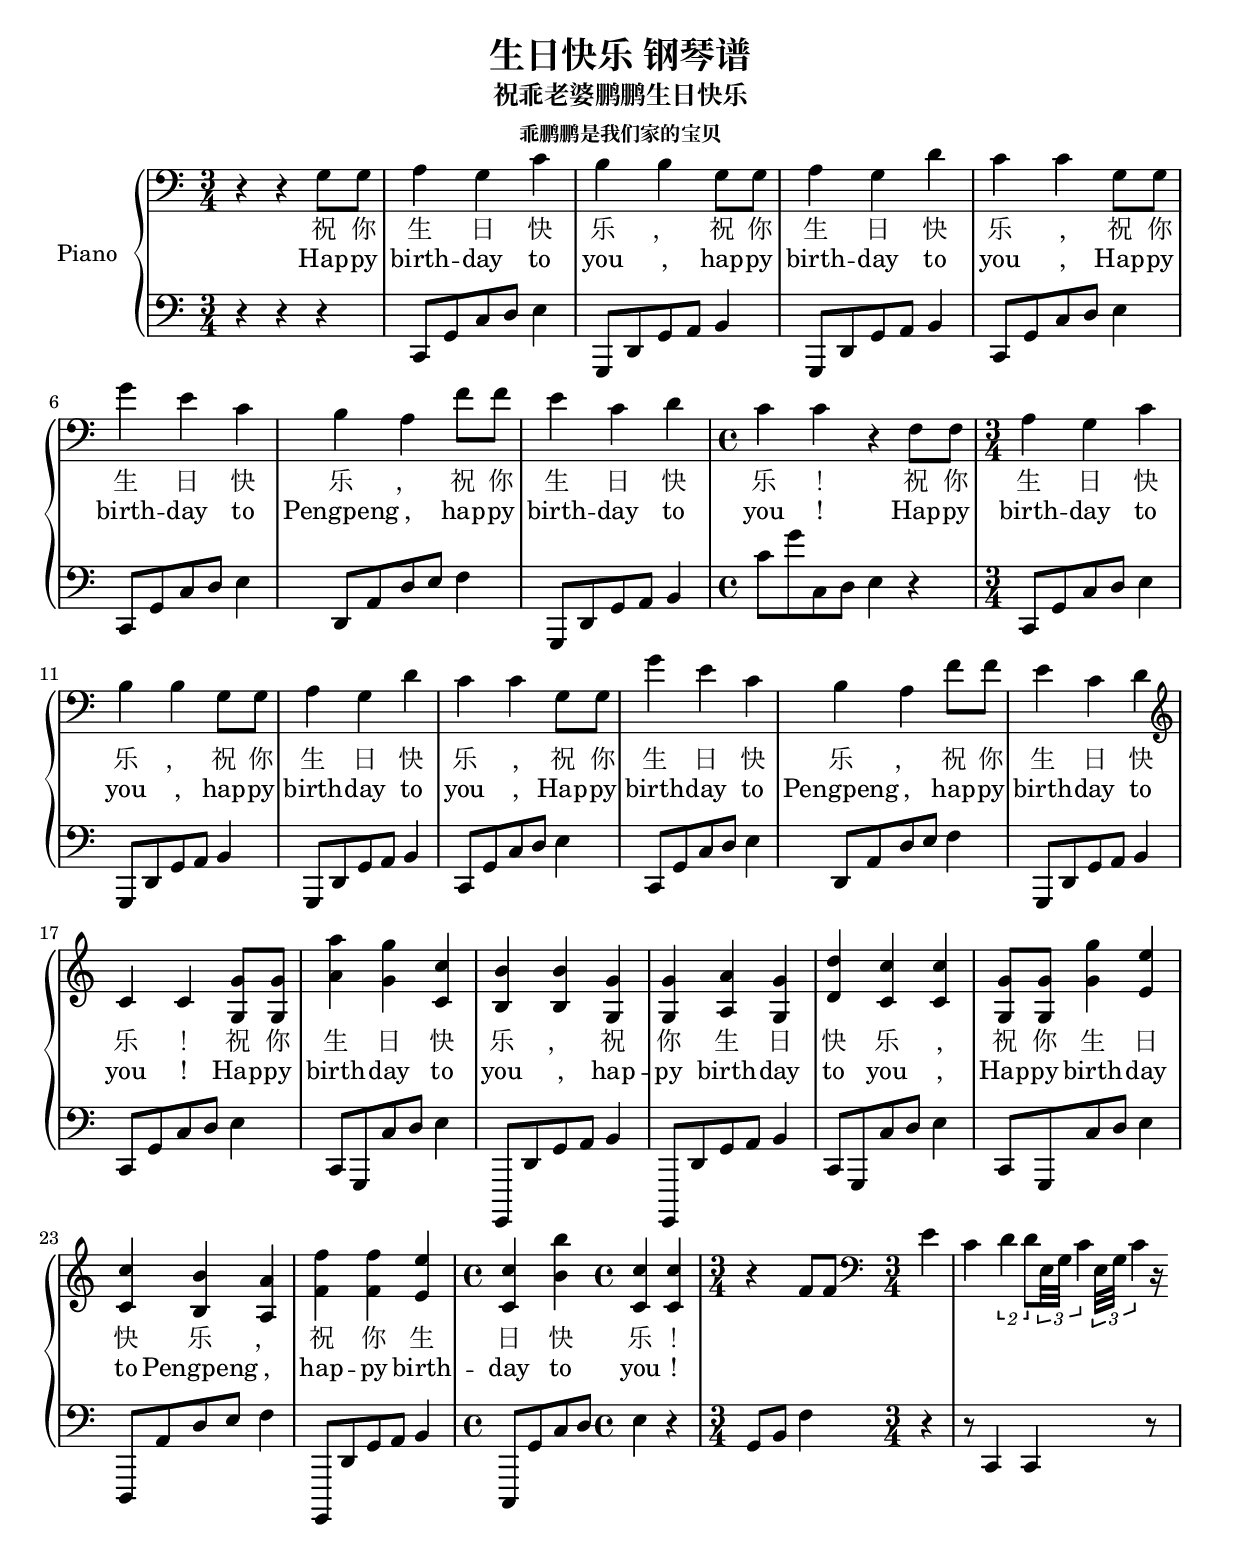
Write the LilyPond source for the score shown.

%% Use convert-ly to update this file if the version is different to the lilypond you use.
%% For more information go to (info "(lilypond)Piano music"). Place cursor after the last
%% parenthesis and C-x C-e.

%% http://m.gepuwang.net/gangqinpu/4974.html 

\header {
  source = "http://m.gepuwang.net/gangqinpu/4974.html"
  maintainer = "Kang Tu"
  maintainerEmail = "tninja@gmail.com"
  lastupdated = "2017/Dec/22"
  title = "生日快乐 钢琴谱"
  subtitle = "祝乖老婆鹏鹏生日快乐"
  subsubtitle = "乖鹏鹏是我们家的宝贝"
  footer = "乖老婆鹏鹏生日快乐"
}

global = {
  \key c \major
  \clef "bass"
}

uppermotifone = { a4 g4 c'4 | b4 b4 g8 g8 | a4 g4 d'4 }
uppermotiftwo = { c'4 c'4 g8 g8 | g'4 e'4 c'4 | b4 a4 f'8 f'8 | e'4 c'4 d'4 }
upper = \absolute {
  \clef "bass"
  \time 3/4
  r4 r4 g8 g8 | \uppermotifone
  \uppermotiftwo
  \time 4/4
  c'4 c'4 r4 f8 f8
  \time 3/4 
  \uppermotifone
  \uppermotiftwo
  \clef "treble"
  c'4 c'4 <g' g>8 <g' g>8 | <a'' a'>4 <g'' g'>4 <c'' c'>4 | <b' b>4 <b' b>4 <g' g>4 <g' g>4 | <a' a>4 <g' g>4 <d'' d'>4 
  <c' c''>4 <c' c''>4 <g' g>8 <g' g>8 | <g'' g'>4 <e'' e'>4 <c'' c'>4 | <b' b>4 <a' a>4 <f'' f'>4 <f'' f'>4 | <e'' e'>4 <c'' c'>4 <b'' b'>4 
  \time 4/4
  <c' c''>4 <c' c''>4 r4 f'8 f'8
  \clef "bass"
  \time 3/4
  e'4 c'4 \tuplet 2/1 { d'4 d'8 } \repeat unfold2 { \tuplet 3/1 { e32 g32 c'4 } } r16
}

lowermotifone = { c,8 g,8 c8 d8 e4 }
lowermotifonedash = { c,8 g,,8 c8 d8 e4 }
lowermotiftwo = { g,,8 d,8 g,8 a,8 b,4 }
lowermotiftwodash = { g,,,8 d,8 g,8 a,8 b,4 }
lowermotifthree = { d,8 a,8 d8 e8 f4 }
lowermotifthreedash = { d,,8 a,8 d8 e8 f4 }
lower = \absolute {
  \clef "bass"
  \time 3/4
  r4 r4 r4 | \lowermotifone | \repeat unfold 2 \lowermotiftwo
  \repeat unfold2 \lowermotifone | \lowermotifthree | \lowermotiftwo
  \time 4/4
  c'8 g'8 c8 d8 e4 r4
  \time 3/4
  \lowermotifone | \repeat unfold 2 \lowermotiftwo
  \repeat unfold 2 \lowermotifone | \lowermotifthree | \lowermotiftwo
  \lowermotifone \lowermotifonedash | \repeat unfold 2 \lowermotiftwodash
  \repeat unfold 2 \lowermotifonedash | \lowermotifthreedash \lowermotiftwodash
  \time 4/4
  c,,8 g,8 c8 d8 e4 r4
  \time 3/4
  g,8 b,8 f4 r4 | r8 c,4 c,4 r8
}

%% aligning lyrics to a melody: http://lilypond.org/doc/v2.19/Documentation/learning/aligning-lyrics-to-a-melody
%% 每一个单词/中文字 对一个音符
versecn = \new Lyrics \lyricsto "one" {
  \lyricmode {
	祝 你 生 日 快 乐 ， | 祝 你 生 日 快 乐 ,
	祝 你 生 日 快 乐 ， | 祝 你 生 日 快 乐 ！
	祝 你 生 日 快 乐 ， | 祝 你 生 日 快 乐 ,
	祝 你 生 日 快 乐 ， | 祝 你 生 日 快 乐 ！
	祝 你 生 日 快 乐 ， | 祝 你 生 日 快 乐 ,
	祝 你 生 日 快 乐 ， | 祝 你 生 日 快 乐 ！
  }
}

verseen = \new Lyrics \lyricsto "one" {
  \lyricmode {
	Hap -- py birth -- day to you , | hap -- py birth -- day to you ,
	Hap -- py birth -- day to Pengpeng , | hap -- py birth -- day to you !
	Hap -- py birth -- day to you , | hap -- py birth -- day to you ,
	Hap -- py birth -- day to Pengpeng , | hap -- py birth -- day to you !
	Hap -- py birth -- day to you , | hap -- py birth -- day to you ,
	Hap -- py birth -- day to Pengpeng , | hap -- py birth -- day to you !
  }
}

\score
{
  \new PianoStaff
  <<
	\set PianoStaff.instrumentName = "Piano"
	\new Voice = "one" {
	  \upper
	}
	\versecn
	\verseen
	\new Voice = "two" {
	  \lower
	}
  >>
  \midi {
	\tempo 2 = 72
  }
  \layout { }
}
